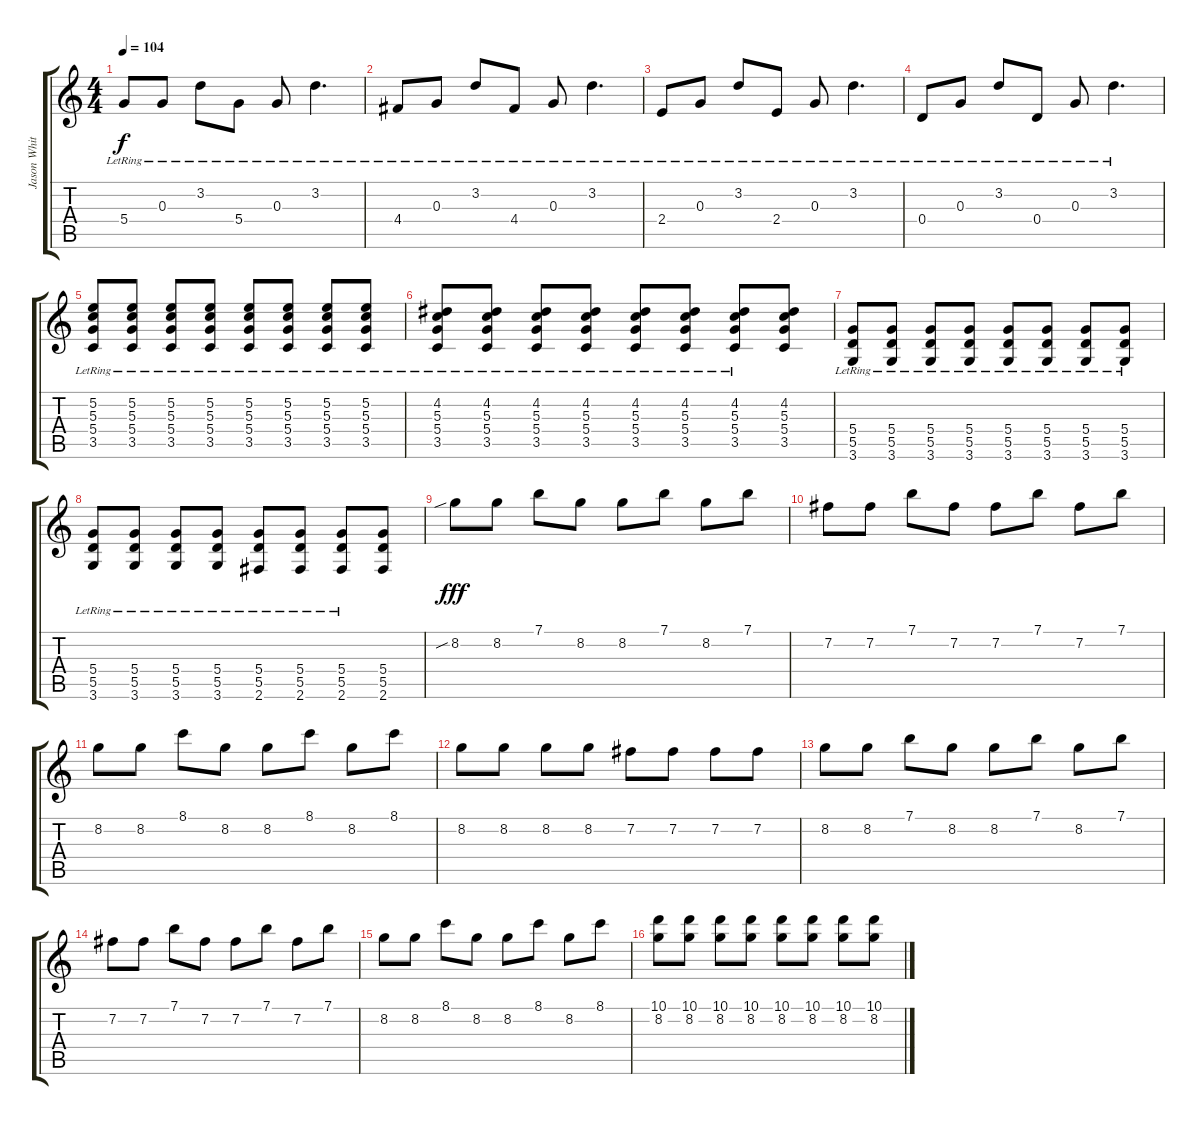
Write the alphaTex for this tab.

\track ("Jason White Gtr 3" "Jason Whit") {instrument overdrivenguitar}
\staff {score tabs}
\tuning (E4 B3 G3 D3 A2 E2) {hide}
\ts (4 4)
\tempo 104
\clef g2
\ks c
5.4{lr}.8{dy f} 0.3{lr}.8 3.2{lr}.8 5.4{lr}.8 0.3{lr}.8 3.2{lr}.4{d} |
4.4{lr}.8 0.3{lr}.8 3.2{lr}.8 4.4{lr}.8 0.3{lr}.8 3.2{lr}.4{d} |
2.4{lr}.8 0.3{lr}.8 3.2{lr}.8 2.4{lr}.8 0.3{lr}.8 3.2{lr}.4{d} |
0.4{lr}.8 0.3{lr}.8 3.2{lr}.8 0.4{lr}.8 0.3{lr}.8 3.2{lr}.4{d} |
(5.2{lr} 5.3{lr} 5.4{lr} 3.5{lr}).8 (5.2{lr} 5.3{lr} 5.4{lr} 3.5{lr}).8 (5.2{lr} 5.3{lr} 5.4{lr} 3.5{lr}).8 (5.2{lr} 5.3{lr} 5.4{lr} 3.5{lr}).8 (5.2{lr} 5.3{lr} 5.4{lr} 3.5{lr}).8 (5.2{lr} 5.3{lr} 5.4{lr} 3.5{lr}).8 (5.2{lr} 5.3{lr} 5.4{lr} 3.5{lr}).8 (5.2{lr} 5.3{lr} 5.4 3.5{lr}).8 |
(4.2{lr} 5.3{lr} 5.4{lr} 3.5{lr}).8 (4.2{lr} 5.3{lr} 5.4{lr} 3.5{lr}).8 (4.2{lr} 5.3{lr} 5.4{lr} 3.5{lr}).8 (4.2{lr} 5.3{lr} 5.4{lr} 3.5{lr}).8 (4.2{lr} 5.3{lr} 5.4{lr} 3.5{lr}).8 (4.2{lr} 5.3{lr} 5.4{lr} 3.5{lr}).8 (4.2{lr} 5.3{lr} 5.4{lr} 3.5{lr}).8 (4.2 5.3 5.4 3.5).8 |
(5.4{lr} 5.5{lr} 3.6{lr}).8 (5.4{lr} 5.5{lr} 3.6{lr}).8 (5.4{lr} 5.5{lr} 3.6{lr}).8 (5.4{lr} 5.5{lr} 3.6{lr}).8 (5.4{lr} 5.5{lr} 3.6{lr}).8 (5.4{lr} 5.5{lr} 3.6{lr}).8 (5.4{lr} 5.5{lr} 3.6{lr}).8 (5.4{lr} 5.5{lr} 3.6{lr}).8 |
(5.4{lr} 5.5{lr} 3.6{lr}).8 (5.4{lr} 5.5{lr} 3.6{lr}).8 (5.4{lr} 5.5{lr} 3.6{lr}).8 (5.4{lr} 5.5{lr} 3.6{lr}).8 (5.4{lr} 5.5{lr} 2.6{lr}).8 (5.4{lr} 5.5{lr} 2.6{lr}).8 (5.4{lr} 5.5{lr} 2.6{lr}).8 (5.4 5.5 2.6).8 |
8.2{sib}.8{dy fff} 8.2.8 7.1.8 8.2.8 8.2.8 7.1.8 8.2.8 7.1.8 |
7.2.8 7.2.8 7.1.8 7.2.8 7.2.8 7.1.8 7.2.8 7.1.8 |
8.2.8 8.2.8 8.1.8 8.2.8 8.2.8 8.1.8 8.2.8 8.1.8 |
8.2.8 8.2.8 8.2.8 8.2.8 7.2.8 7.2.8 7.2.8 7.2.8 |
8.2.8 8.2.8 7.1.8 8.2.8 8.2.8 7.1.8 8.2.8 7.1.8 |
7.2.8 7.2.8 7.1.8 7.2.8 7.2.8 7.1.8 7.2.8 7.1.8 |
8.2.8 8.2.8 8.1.8 8.2.8 8.2.8 8.1.8 8.2.8 8.1.8 |
(10.1 8.2).8 (10.1 8.2).8 (10.1 8.2).8 (10.1 8.2).8 (10.1 8.2).8 (10.1 8.2).8 (10.1 8.2).8 (10.1 8.2).8
